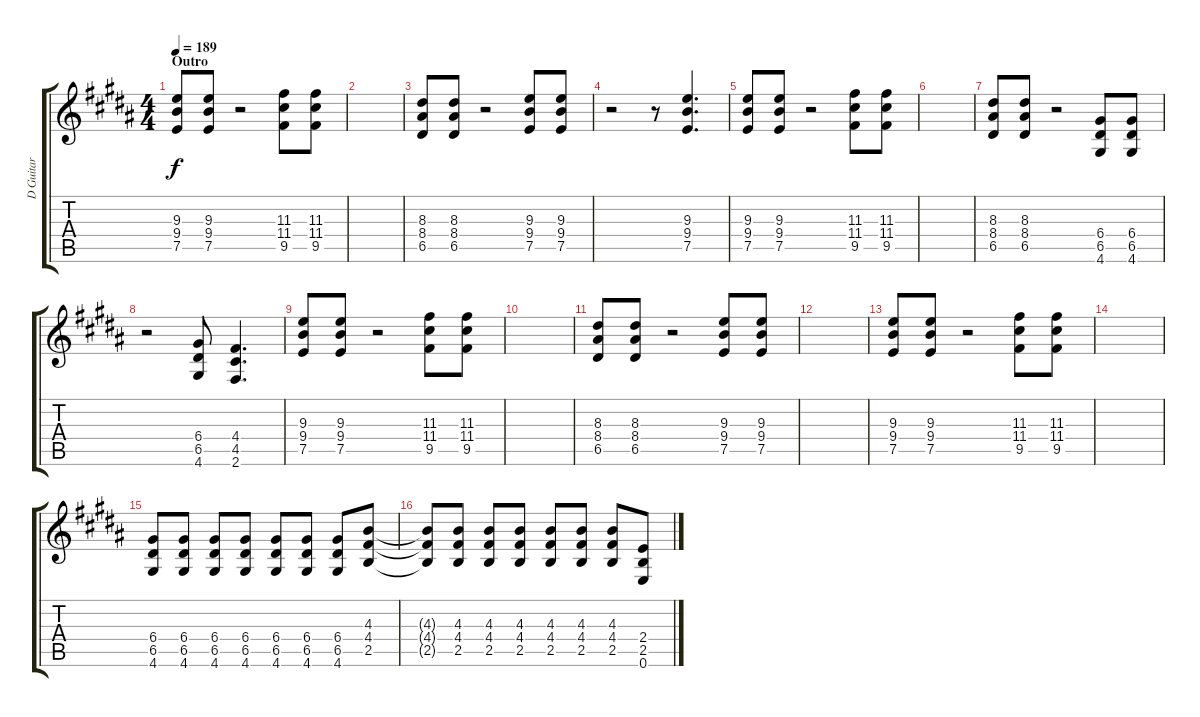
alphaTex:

\track ("D Guitar" "D Guitar") {instrument distortionguitar}
\staff {score tabs}
\tuning (E4 B3 G3 D3 A2 E2) {hide}
\ts (4 4)
\section ("" "Outro")
\tempo 189
\clef g2
\ks b
(9.3 9.4 7.5).8{dy f} (9.3 9.4 7.5).8 r.2 (11.3 11.4 9.5).8 (11.3 11.4 9.5).8 |
|
(8.3 8.4 6.5).8 (8.3 8.4 6.5).8 r.2 (9.3 9.4 7.5).8 (9.3 9.4 7.5).8 |
r.2 r.8 (9.3 9.4 7.5).4{d} |
(9.3 9.4 7.5).8 (9.3 9.4 7.5).8 r.2 (11.3 11.4 9.5).8 (11.3 11.4 9.5).8 |
|
(8.3 8.4 6.5).8 (8.3 8.4 6.5).8 r.2 (6.4 6.5 4.6).8 (6.4 6.5 4.6).8 |
r.2 (6.4 6.5 4.6).8 (4.4 4.5 2.6).4{d} |
(9.3 9.4 7.5).8 (9.3 9.4 7.5).8 r.2 (11.3 11.4 9.5).8 (11.3 11.4 9.5).8 |
|
(8.3 8.4 6.5).8 (8.3 8.4 6.5).8 r.2 (9.3 9.4 7.5).8 (9.3 9.4 7.5).8 |
|
(9.3 9.4 7.5).8 (9.3 9.4 7.5).8 r.2 (11.3 11.4 9.5).8 (11.3 11.4 9.5).8 |
|
(6.4 6.5 4.6).8 (6.4 6.5 4.6).8 (6.4 6.5 4.6).8 (6.4 6.5 4.6).8 (6.4 6.5 4.6).8 (6.4 6.5 4.6).8 (6.4 6.5 4.6).8 (4.3 4.4 2.5).8 |
(4.3{t} 4.4{t} 2.5{t}).8 (4.3 4.4 2.5).8 (4.3 4.4 2.5).8 (4.3 4.4 2.5).8 (4.3 4.4 2.5).8 (4.3 4.4 2.5).8 (4.3 4.4 2.5).8 (2.4 2.5 0.6).8
